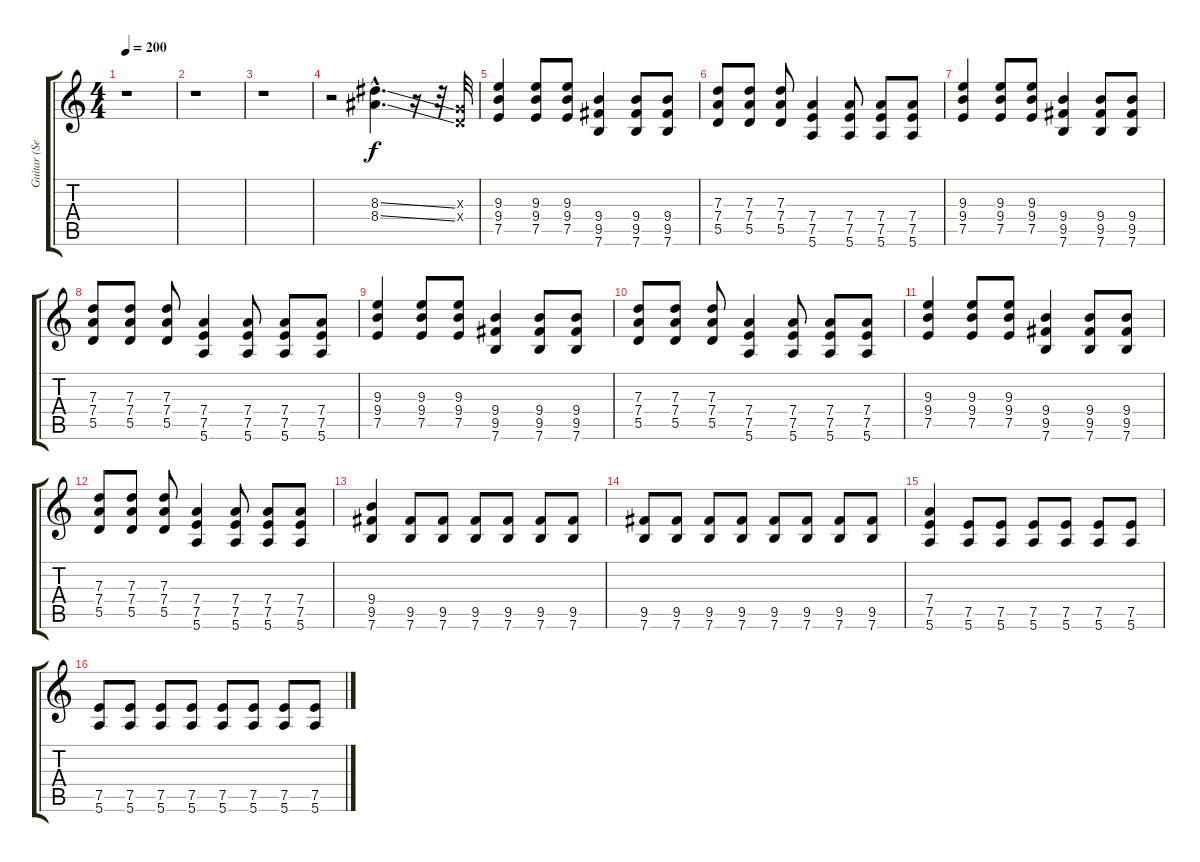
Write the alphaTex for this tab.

\track ("Guitar (Sergio)" "Guitar (Se") {instrument distortionguitar}
\staff {score tabs}
\tuning (E4 B3 G3 D3 A2 E2) {hide}
\ts (4 4)
\tempo 200
\clef g2
\ks c
r.1{dy f instrument distortionguitar} |
r.1 |
r.1 |
r.2 (8.3{ss hac} 8.4{ss hac}).4{d} r.16 r.32 (0.3{x} 0.4{x}).32 |
(9.3 9.4 7.5).4 (9.3 9.4 7.5).8 (9.3 9.4 7.5).8 (9.4 9.5 7.6).4 (9.4 9.5 7.6).8 (9.4 9.5 7.6).8 |
(7.3 7.4 5.5).8 (7.3 7.4 5.5).8 (7.3 7.4 5.5).8 (7.4 7.5 5.6).4 (7.4 7.5 5.6).8 (7.4 7.5 5.6).8 (7.4 7.5 5.6).8 |
(9.3 9.4 7.5).4 (9.3 9.4 7.5).8 (9.3 9.4 7.5).8 (9.4 9.5 7.6).4 (9.4 9.5 7.6).8 (9.4 9.5 7.6).8 |
(7.3 7.4 5.5).8 (7.3 7.4 5.5).8 (7.3 7.4 5.5).8 (7.4 7.5 5.6).4 (7.4 7.5 5.6).8 (7.4 7.5 5.6).8 (7.4 7.5 5.6).8 |
(9.3 9.4 7.5).4 (9.3 9.4 7.5).8 (9.3 9.4 7.5).8 (9.4 9.5 7.6).4 (9.4 9.5 7.6).8 (9.4 9.5 7.6).8 |
(7.3 7.4 5.5).8 (7.3 7.4 5.5).8 (7.3 7.4 5.5).8 (7.4 7.5 5.6).4 (7.4 7.5 5.6).8 (7.4 7.5 5.6).8 (7.4 7.5 5.6).8 |
(9.3 9.4 7.5).4 (9.3 9.4 7.5).8 (9.3 9.4 7.5).8 (9.4 9.5 7.6).4 (9.4 9.5 7.6).8 (9.4 9.5 7.6).8 |
(7.3 7.4 5.5).8 (7.3 7.4 5.5).8 (7.3 7.4 5.5).8 (7.4 7.5 5.6).4 (7.4 7.5 5.6).8 (7.4 7.5 5.6).8 (7.4 7.5 5.6).8 |
(9.4 9.5 7.6).4 (9.5 7.6).8 (9.5 7.6).8 (9.5 7.6).8 (9.5 7.6).8 (9.5 7.6).8 (9.5 7.6).8 |
(9.5 7.6).8 (9.5 7.6).8 (9.5 7.6).8 (9.5 7.6).8 (9.5 7.6).8 (9.5 7.6).8 (9.5 7.6).8 (9.5 7.6).8 |
(7.4 7.5 5.6).4 (7.5 5.6).8 (7.5 5.6).8 (7.5 5.6).8 (7.5 5.6).8 (7.5 5.6).8 (7.5 5.6).8 |
(7.5 5.6).8 (7.5 5.6).8 (7.5 5.6).8 (7.5 5.6).8 (7.5 5.6).8 (7.5 5.6).8 (7.5 5.6).8 (7.5 5.6).8
